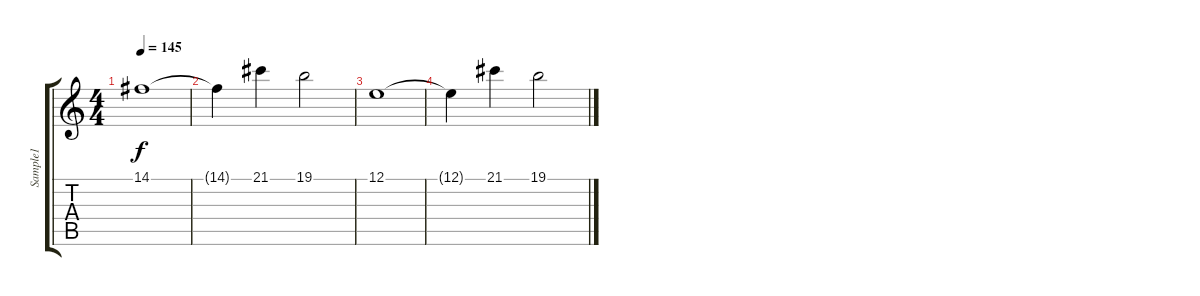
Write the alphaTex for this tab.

\track ("Sample1" "Sample1") {instrument stringensemble1}
\staff {score tabs}
\tuning (E4 B3 G3 D3 A2 E2) {hide}
\ts (4 4)
\tempo 145
\clef g2
\ks c
14.1.1{dy f} |
14.1{t}.4 21.1.4 19.1.2 |
12.1.1 |
12.1{t}.4 21.1.4 19.1.2
